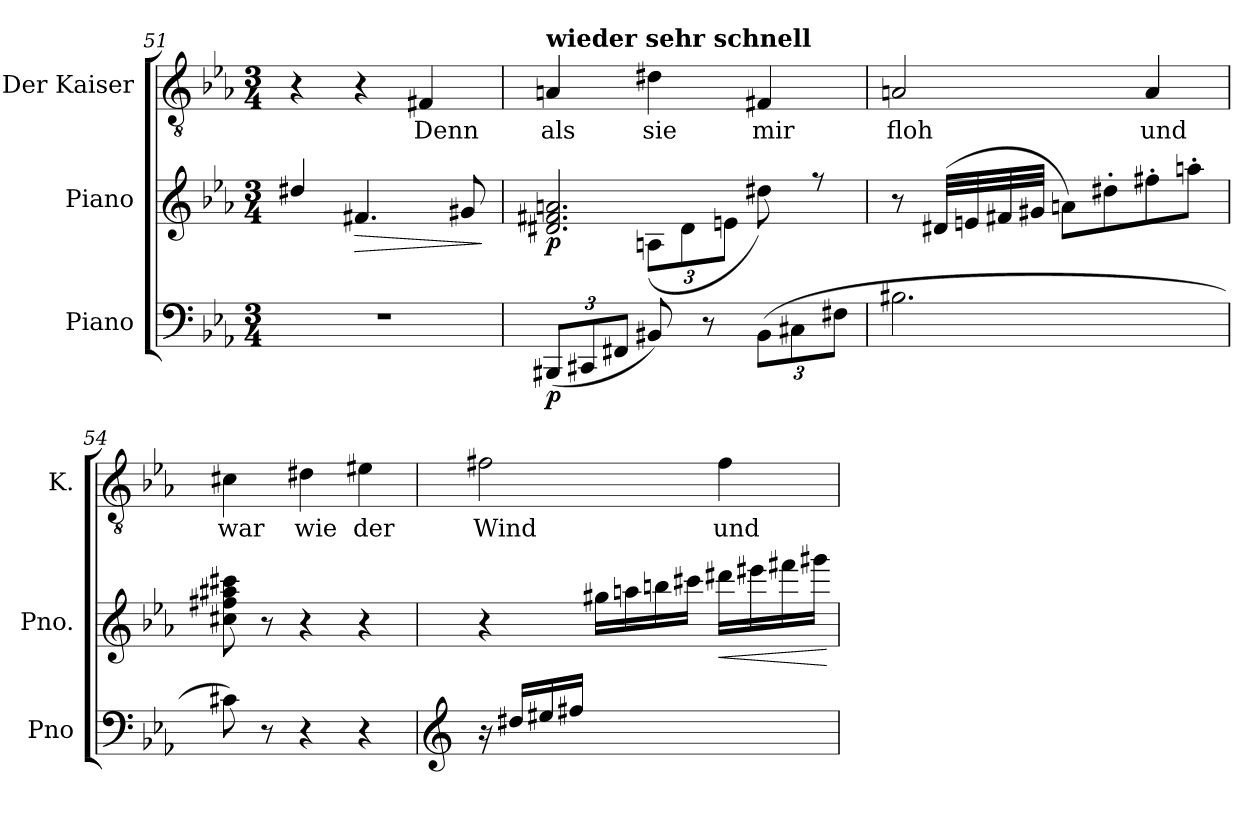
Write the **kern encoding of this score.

**kern	**dynam	**kern	**dynam	**kern	**text
*part3	*part3	*part2	*part2	*part1	*part1
*staff3	*staff3	*staff2	*staff2	*staff1	*staff1
*I"Piano	*	*I"Piano	*	*I"Der Kaiser	*
*I'Pno	*	*I'Pno.	*	*I'K.	*
*clefF4	*	*clefG2	*	*clefGv2	*
*k[b-e-a-]	*	*k[b-e-a-]	*	*k[b-e-a-]	*
*M3/4	*	*M3/4	*	*M3/4	*
=51	=51	=51	=51	=51	=51
2.r	.	4dd#X/	.	4r	.
!	!	!	!LO:HP:b	!	!
.	.	4.f#X/	>	4r	.
!	!	!	!	!	!LO:LY:b
.	.	.	.	4F#X/	Denn
.	.	8g#X/	.	.	.
.	.	.	]	.	.
=52	=52	=52	=52	=52	=52
*Xbrackettup	*	*	*	*	*
*	*	*	*	*MM120	*
*	*	*^	*	*	*
!	!	!	!	!	!LO:TX:a:B:t=wieder sehr schnell	!
!	!LO:DY:b	!	!	!LO:DY:b	!	!LO:LY:b
(<12BBB#X/L	p	2.d#X/ 2.f#X/ 2.an/	4ryy	p	4An/	als
12CC#X/	.	.	.	.	.	.
12FF#X/J	.	.	.	.	.	.
*	*	*	*Xbrackettup	*	*	*
!	!	!	!	!	!	!LO:LY:b
8BB#X/)	.	.	(>12An\L	.	4d#X\	sie
.	.	.	12d#\	.	.	.
8r	.	.	.	.	.	.
.	.	.	12en\J	.	.	.
!	!	!	!	!	!	!LO:LY:b
(>12BB#\L	.	.	8dd#X\)	.	4F#X/	mir
12C#X\	.	.	.	.	.	.
.	.	.	8rff	.	.	.
12F#X\J	.	.	.	.	.	.
*	*	*v	*v	*	*	*
!!LO:LB:g=z
=53	=53	=53	=53	=53	=53
!	!	!	!	!	!LO:LY:b
2.B#X\	.	8r	.	2An/	floh
.	.	(>32d#X/LLL	.	.	.
.	.	32en/	.	.	.
.	.	32f#X/	.	.	.
.	.	32g#X/JJJ	.	.	.
.	.	8an\L)	.	.	.
.	.	8dd#X'\	.	.	.
!	!	!	!	!	!LO:LY:b
.	.	8ff#X'\	.	4A/	und
.	.	8aan'\J	.	.	.
=54	=54	=54	=54	=54	=54
!	!	!	!	!	!LO:LY:b
8c#X\)	.	8cc#X\ 8ff#X\ 8aa#X\ 8ccc#X\	.	4c#X\	war
8r	.	8r	.	.	.
!	!	!	!	!	!LO:LY:b
4r	.	4r	.	4d#X\	wie
!	!	!	!	!	!LO:LY:b
4r	.	4r	.	4e#X\	der
=55	=55	=55	=55	=55	=55
*clefG2	*	*	*	*	*
!	!	!	!	!	!LO:LY:b
16r	.	4r	.	2f#X\	Wind
16dd#X/LL	.	.	.	.	.
16ee#X/	.	.	.	.	.
16ff#X/JJ	.	.	.	.	.
2ryy	.	16gg#X\LL	.	.	.
.	.	16aan\	.	.	.
.	.	16bbn\	.	.	.
.	.	16ccc#X\JJ	.	.	.
!	!	!	!LO:HP:b	!	!LO:LY:b
.	.	16ddd#X\LL	<	4f#\	und
.	.	16eee#X\	.	.	.
.	.	16fff#X\	.	.	.
.	.	16ggg#X\JJ	.	.	.
.	.	.	[	.	.
=	=	=	=	=	=
*-	*-	*-	*-	*-	*-
